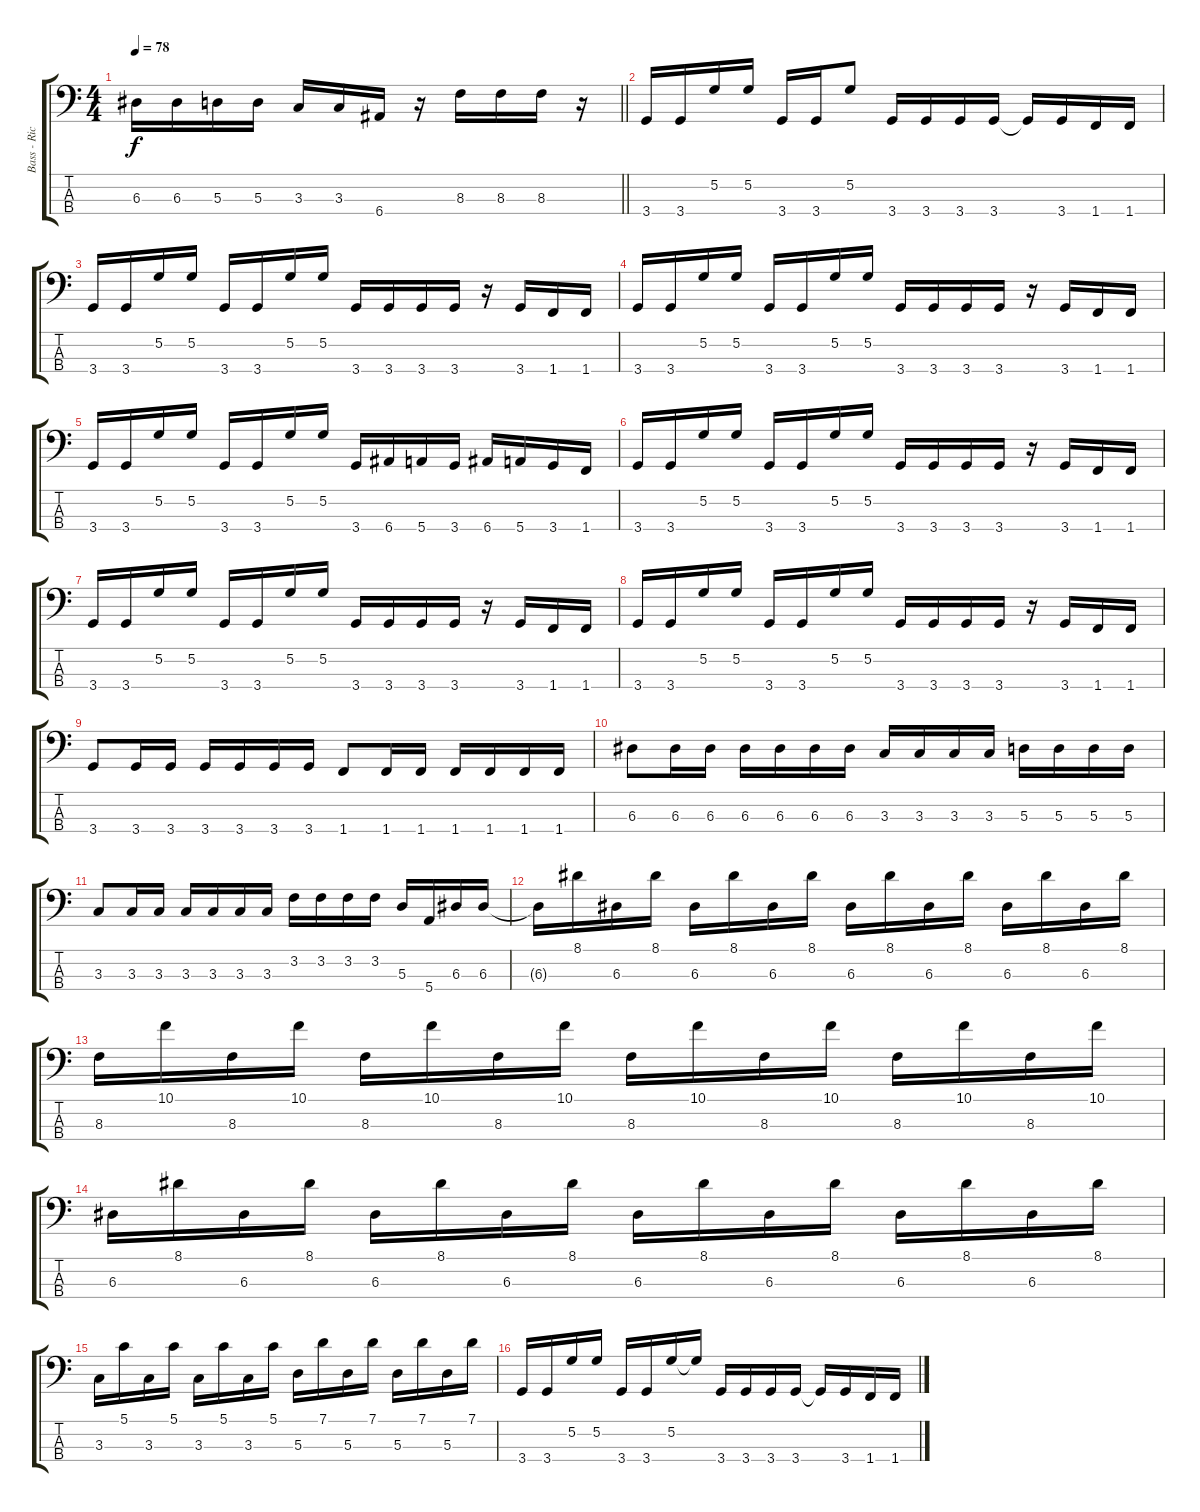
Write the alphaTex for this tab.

\track ("Bass - Ricky Phillips" "Bass - Ric") {instrument electricbassfinger}
\staff {score tabs}
\tuning (G2 D2 A1 E1) {hide}
\ts (4 4)
\tempo 78
\clef f4
\barLineRight lightlight
\ks c
6.3.16{dy f} 6.3.16 5.3.16 5.3.16 3.3.16 3.3.16 6.4.16 r.16 8.3.16 8.3.16 8.3.16 r.16 |
3.4.16 3.4.16 5.2.16 5.2.16 3.4.16 3.4.16 5.2.8 3.4.16 3.4.16 3.4.16 3.4.16 3.4{t}.16 3.4.16 1.4.16 1.4.16 |
3.4.16 3.4.16 5.2.16 5.2.16 3.4.16 3.4.16 5.2.16 5.2.16 3.4.16 3.4.16 3.4.16 3.4.16 r.16 3.4.16 1.4.16 1.4.16 |
3.4.16 3.4.16 5.2.16 5.2.16 3.4.16 3.4.16 5.2.16 5.2.16 3.4.16 3.4.16 3.4.16 3.4.16 r.16 3.4.16 1.4.16 1.4.16 |
3.4.16 3.4.16 5.2.16 5.2.16 3.4.16 3.4.16 5.2.16 5.2.16 3.4.16 6.4.16 5.4.16 3.4.16 6.4.16 5.4.16 3.4.16 1.4.16 |
3.4.16 3.4.16 5.2.16 5.2.16 3.4.16 3.4.16 5.2.16 5.2.16 3.4.16 3.4.16 3.4.16 3.4.16 r.16 3.4.16 1.4.16 1.4.16 |
3.4.16 3.4.16 5.2.16 5.2.16 3.4.16 3.4.16 5.2.16 5.2.16 3.4.16 3.4.16 3.4.16 3.4.16 r.16 3.4.16 1.4.16 1.4.16 |
3.4.16 3.4.16 5.2.16 5.2.16 3.4.16 3.4.16 5.2.16 5.2.16 3.4.16 3.4.16 3.4.16 3.4.16 r.16 3.4.16 1.4.16 1.4.16 |
3.4.8 3.4.16 3.4.16 3.4.16 3.4.16 3.4.16 3.4.16 1.4.8 1.4.16 1.4.16 1.4.16 1.4.16 1.4.16 1.4.16 |
6.3.8 6.3.16 6.3.16 6.3.16 6.3.16 6.3.16 6.3.16 3.3.16 3.3.16 3.3.16 3.3.16 5.3.16 5.3.16 5.3.16 5.3.16 |
3.3.8 3.3.16 3.3.16 3.3.16 3.3.16 3.3.16 3.3.16 3.2.16 3.2.16 3.2.16 3.2.16 5.3.16 5.4.16 6.3.16 6.3.16 |
6.3{t}.16 8.1.16 6.3.16 8.1.16 6.3.16 8.1.16 6.3.16 8.1.16 6.3.16 8.1.16 6.3.16 8.1.16 6.3.16 8.1.16 6.3.16 8.1.16 |
8.3.16 10.1.16 8.3.16 10.1.16 8.3.16 10.1.16 8.3.16 10.1.16 8.3.16 10.1.16 8.3.16 10.1.16 8.3.16 10.1.16 8.3.16 10.1.16 |
6.3.16 8.1.16 6.3.16 8.1.16 6.3.16 8.1.16 6.3.16 8.1.16 6.3.16 8.1.16 6.3.16 8.1.16 6.3.16 8.1.16 6.3.16 8.1.16 |
3.3.16 5.1.16 3.3.16 5.1.16 3.3.16 5.1.16 3.3.16 5.1.16 5.3.16 7.1.16 5.3.16 7.1.16 5.3.16 7.1.16 5.3.16 7.1.16 |
3.4.16 3.4.16 5.2.16 5.2.16 3.4.16 3.4.16 5.2.16 5.2{t}.16 3.4.16 3.4.16 3.4.16 3.4.16 3.4{t}.16 3.4.16 1.4.16 1.4.16
